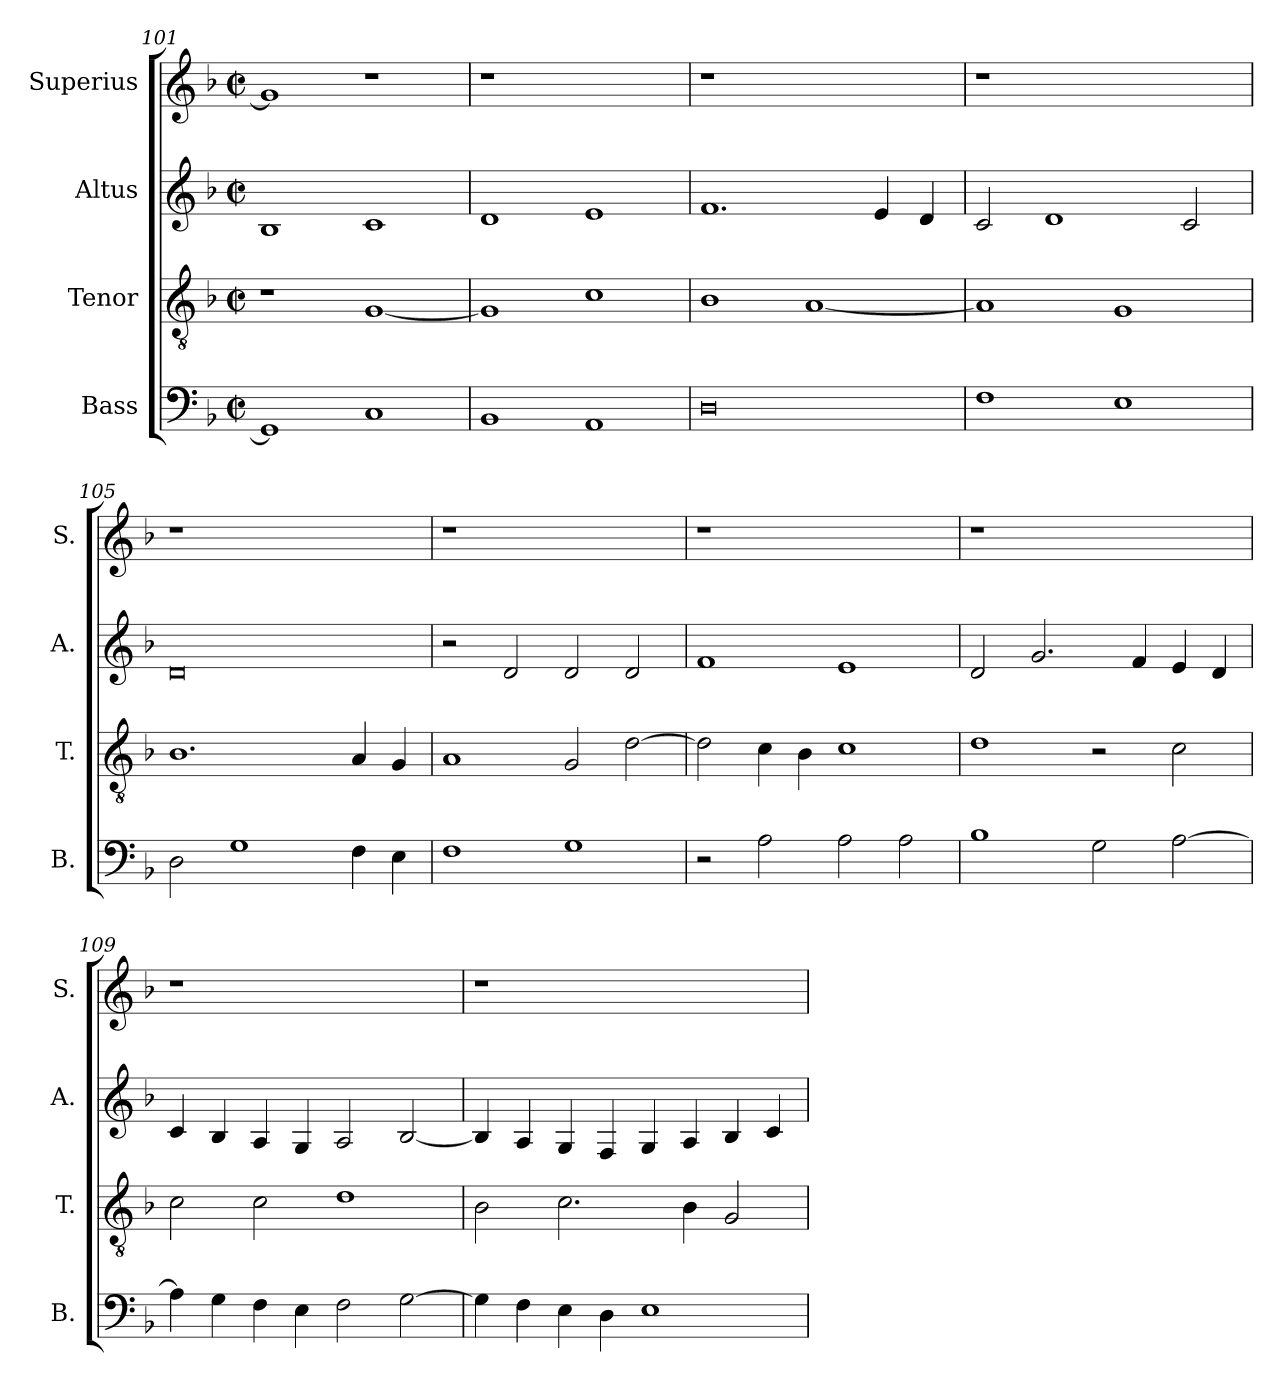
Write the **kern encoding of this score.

**kern	**kern	**kern	**kern
*part4	*part3	*part2	*part1
*staff4	*staff3	*staff2	*staff1
*I"Bass	*I"Tenor	*I"Altus	*I"Superius
*I'B.	*I'T.	*I'A.	*I'S.
*clefF4	*clefGv2	*clefG2	*clefG2
*	*ITrd7c12	*	*
*k[b-]	*k[b-]	*k[b-]	*k[b-]
*F:	*F:	*F:	*F:
*M2/2	*M2/2	*M2/2	*M2/2
*met(c|)	*met(c|)	*met(c|)	*met(c|)
=101	=101	=101	=101
1GGi]	1r	1B-i	1gi]
1Ci	[<1GGi	1ci	1r
=102	=102	=102	=102
!	!	!	!LO:N:vis=1
1BB-i	1GGi]	1di	1r
1AAi	1Ci	1ei	1ryy
=103	=103	=103	=103
!	!	!	!LO:N:vis=1
0Di	1BB-i	1.fi	1r
.	[<1AAi	.	1ryy
.	.	4ei/	.
.	.	4di/	.
=104	=104	=104	=104
!	!	!	!LO:N:vis=1
1Fi	1AAi]	2ci/	1r
.	.	1di	.
1Ei	1GGi	.	1ryy
.	.	2ci/	.
!!LO:LB:g=z
=105	=105	=105	=105
!	!	!	!LO:N:vis=1
2Di\	1.BB-i	0di	1r
1Gi	.	.	.
.	.	.	1ryy
4Fi\	4AAi/	.	.
4Ei\	4GGi/	.	.
=106	=106	=106	=106
!	!	!	!LO:N:vis=1
1Fi	1AAi	2r	1r
.	.	2di/	.
1Gi	2GGi/	2di/	1ryy
.	[>2Di\	2di/	.
=107	=107	=107	=107
!	!	!	!LO:N:vis=1
2r	2Di\]	1fi	1r
2Ai\	4Ci\	.	.
.	4BB-i\	.	.
2Ai\	1Ci	1ei	1ryy
2Ai\	.	.	.
=108	=108	=108	=108
!	!	!	!LO:N:vis=1
1B-i	1Di	2di/	1r
.	.	2.gi/	.
2Gi\	2r	.	1ryy
.	.	4fi/	.
[>2Ai\	2Ci\	4ei/	.
.	.	4di/	.
=109	=109	=109	=109
!	!	!	!LO:N:vis=1
4Ai\]	2Ci\	4ci/	1r
4Gi\	.	4B-i/	.
4Fi\	2Ci\	4Ai/	.
4Ei\	.	4Gi/	.
2Fi\	1Di	2Ai/	1ryy
[>2Gi\	.	[<2B-i/	.
!!LO:LB:g=z
=110	=110	=110	=110
!	!	!	!LO:N:vis=1
4Gi\]	2BB-i\	4B-i/]	1r
4Fi\	.	4Ai/	.
4Ei\	2.Ci\	4Gi/	.
4Di\	.	4Fi/	.
1Ei	.	4Gi/	1ryy
.	4BB-i\	4Ai/	.
.	2GGi/	4B-i/	.
.	.	4ci/	.
=	=	=	=
*-	*-	*-	*-
